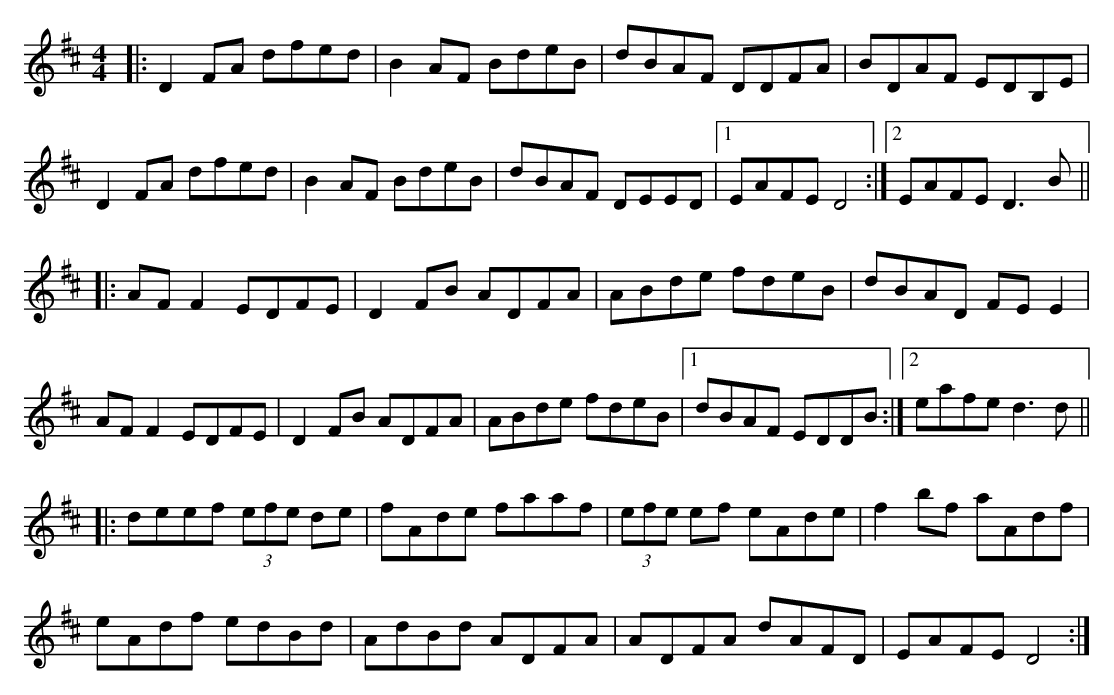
X:1
M:4/4
K:D
|:D2 FA dfed|B2 AF BdeB|dBAF DDFA|BDAF EDB,E|
D2 FA dfed | B2 AF BdeB | dBAF DEED |1 EAFE D4 :|2 EAFE D3 B ||
|:AF F2 EDFE | D2 FB ADFA | ABde fdeB | dBAD FE E2 |
AF F2 EDFE| D2 FB ADFA | ABde fdeB |1 dBAF EDDB :|2 eafe d3d ||
|: deef (3efe de | fAde faaf | (3efe ef eAde| f2 bf aAdf |
eAdf edBd | AdBd ADFA | ADFA dAFD | EAFE D4 :|
